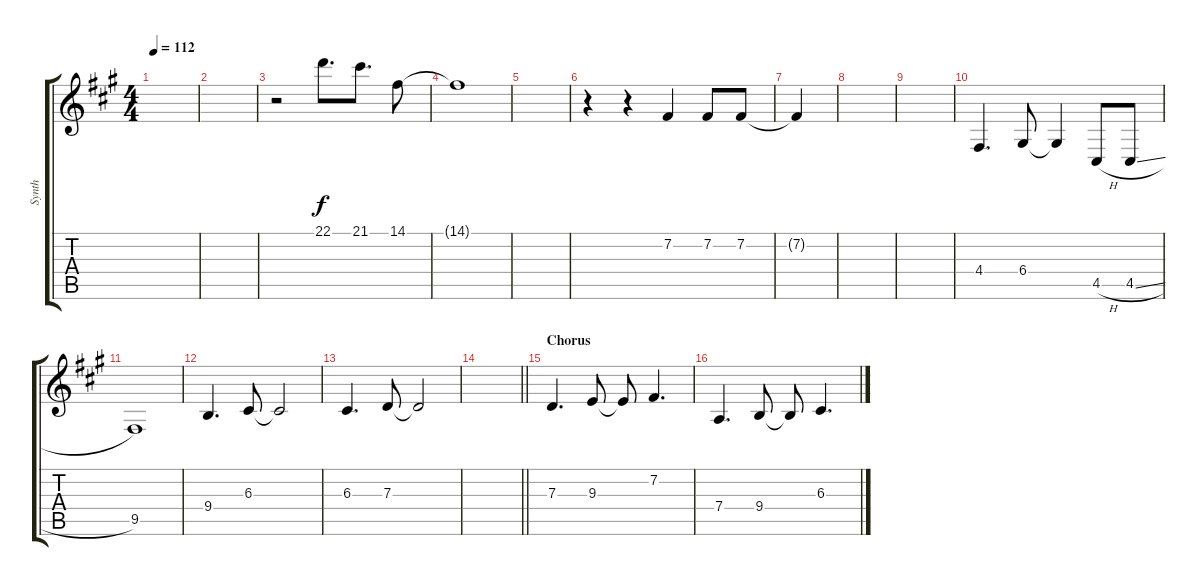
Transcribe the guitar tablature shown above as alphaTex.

\track ("Synth" "Synth") {instrument lead1square}
\staff {score tabs}
\tuning (E4 B3 G3 D3 A2 E2) {hide}
\ts (4 4)
\tempo 112
\clef g2
\ks a
|
|
r.2 22.1.8{d} 21.1.8{d} 14.1.8 |
14.1{t}.1 |
|
r.4 r.4 7.2.4 7.2.8 7.2.8 |
7.2{t}.4 |
|
|
4.4.4{d} 6.4.8 6.4{t}.4 4.5{h}.8 4.5{sl}.8 |
9.5.1 |
9.4.4{d} 6.3.8 6.3{t}.2 |
6.3.4{d} 7.3.8 7.3{t}.2 |
\barLineRight lightlight
|
\section ("" "Chorus")
7.3.4{d instrument distortionguitar} 9.3.8 9.3{t}.8 7.2.4{d} |
7.4.4{d} 9.4.8 9.4{t}.8 6.3.4{d}
